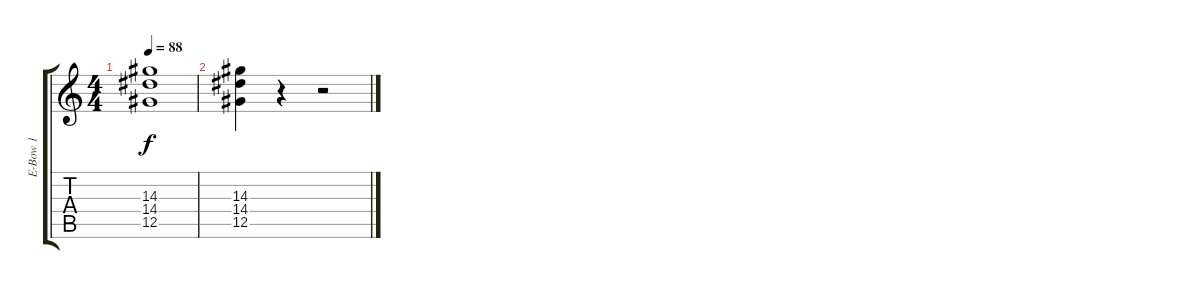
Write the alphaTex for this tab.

\track ("E-Bow 1" "E-Bow 1") {instrument distortionguitar}
\staff {score tabs}
\tuning (Eb4 Ab3 Gb3 Db3 Ab2 Eb2) {hide}
\ts (4 4)
\tempo 88
\clef g2
\ks c
(14.3 14.4 12.5).1{dy f} |
(14.3 14.4 12.5).4 r.4 r.2
